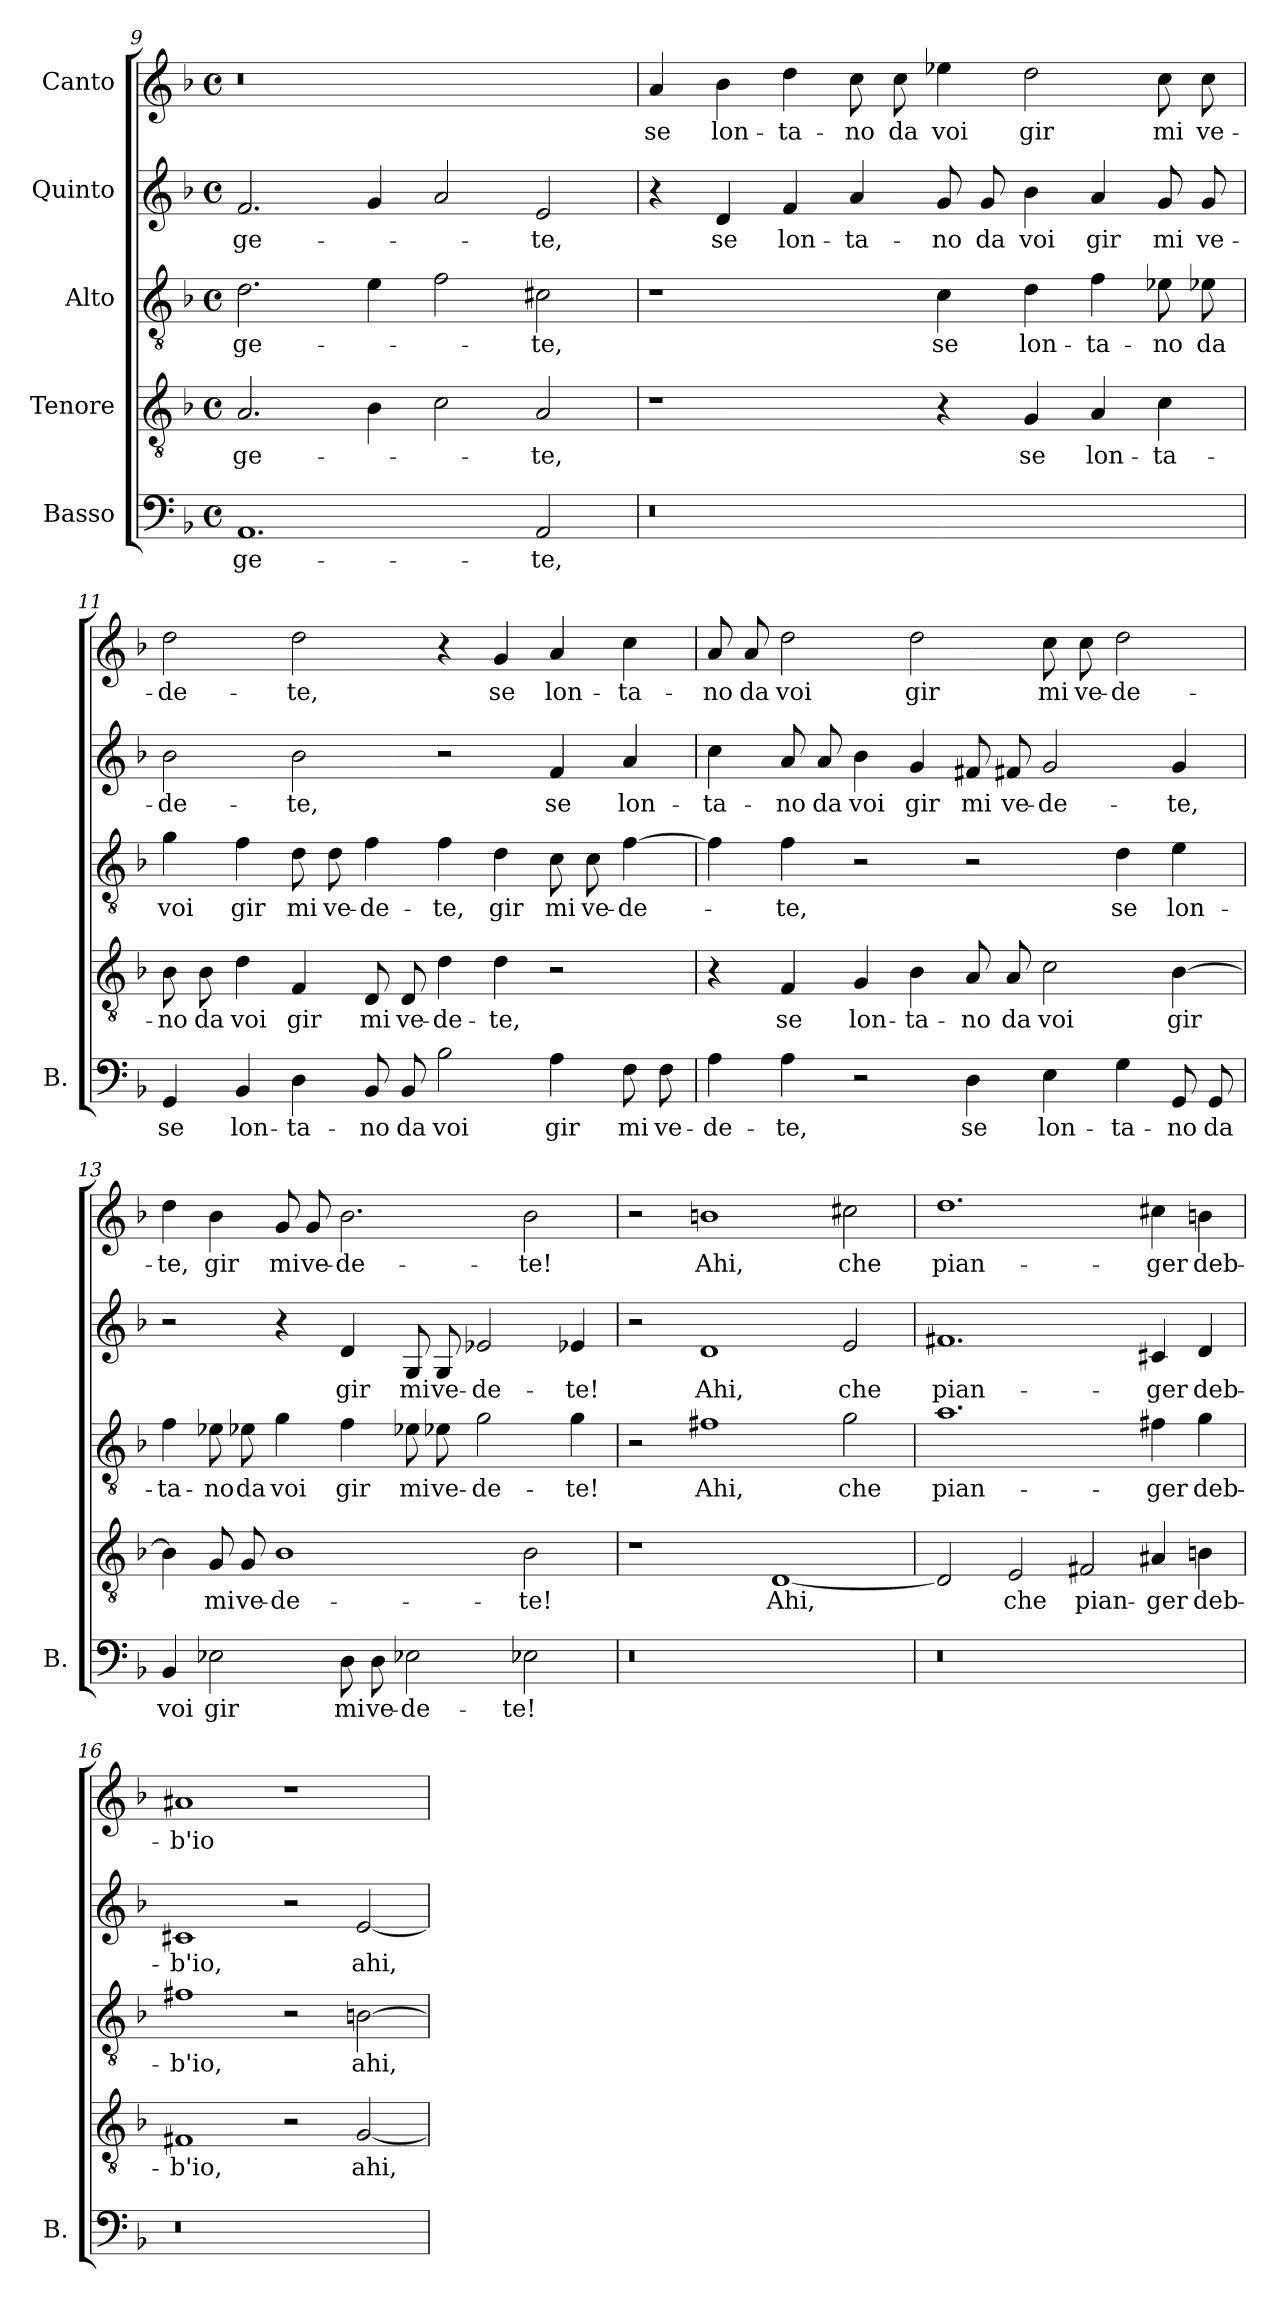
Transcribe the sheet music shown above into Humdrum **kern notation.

**kern	**text	**kern	**text	**kern	**text	**kern	**text	**kern	**text
*part5	*part5	*part4	*part4	*part3	*part3	*part2	*part2	*part1	*part1
*staff5	*staff5	*staff4	*staff4	*staff3	*staff3	*staff2	*staff2	*staff1	*staff1
*I"Basso	*	*I"Tenore	*	*I"Alto	*	*I"Quinto	*	*I"Canto	*
*I'B.	*	*	*	*	*	*	*	*	*
*clefF4	*	*clefGv2	*	*clefGv2	*	*clefG2	*	*clefG2	*
*k[b-]	*	*k[b-]	*	*k[b-]	*	*k[b-]	*	*k[b-]	*
*F:	*	*F:	*	*F:	*	*F:	*	*F:	*
*M4/4	*	*M4/4	*	*M4/4	*	*M4/4	*	*M4/4	*
*met(c)	*	*met(c)	*	*met(c)	*	*met(c)	*	*met(c)	*
=9	=9	=9	=9	=9	=9	=9	=9	=9	=9
!	!	!	!	!	!	!	!	!LO:N:vis=0	!
1.AA/	-ge-	2.A/	-ge-	2.d\	-ge-	2.f/	-ge-	1r	.
.	.	4B-\	.	4e\	.	4g/	.	.	.
.	.	2c\	.	2f\	.	2a/	.	1ryy	.
2AA/	-te,	2A/	-te,	2c#X\	-te,	2e/	-te,	.	.
=10	=10	=10	=10	=10	=10	=10	=10	=10	=10
!LO:N:vis=0	!	!	!	!	!	!	!	!	!
1r	.	1r	.	1r	.	4r	.	4a/	se
.	.	.	.	.	.	4d/	se	4b-\	lon-
.	.	.	.	.	.	4f/	lon-	4dd\	-ta-
.	.	.	.	.	.	4a/	-ta-	8cc\	-no
.	.	.	.	.	.	.	.	8cc\	da
1ryy	.	4r	.	4c\	se	8g/	-no	4ee-X\	voi
.	.	.	.	.	.	8g/	da	.	.
.	.	4G/	se	4d\	lon-	4b-\	voi	2dd\	gir
.	.	4A/	lon-	4f\	-ta-	4a/	gir	.	.
.	.	4c\	-ta-	8e-X\	-no	8g/	mi	8cc\	mi
.	.	.	.	8e-X\	da	8g/	ve-	8cc\	ve-
=11	=11	=11	=11	=11	=11	=11	=11	=11	=11
4GG/	se	8B-\	-no	4g\	voi	2b-\	-de-	2dd\	-de-
.	.	8B-\	da	.	.	.	.	.	.
4BB-/	lon-	4d\	voi	4f\	gir	.	.	.	.
4D\	-ta-	4F/	gir	8d\	mi	2b-\	-te,	2dd\	-te,
.	.	.	.	8d\	ve-	.	.	.	.
8BB-/	-no	8D/	mi	4f\	-de-	.	.	.	.
8BB-/	da	8D/	ve-	.	.	.	.	.	.
2B-\	voi	4d\	-de-	4f\	-te,	2r	.	4r	.
.	.	4d\	-te,	4d\	gir	.	.	4g/	se
4A\	gir	2r	.	8c\	mi	4f/	se	4a/	lon-
.	.	.	.	8c\	ve-	.	.	.	.
8F\	mi	.	.	[4f\	-de-	4a/	lon-	4cc\	-ta-
8F\	ve-	.	.	.	.	.	.	.	.
=12	=12	=12	=12	=12	=12	=12	=12	=12	=12
4A\	-de-	4r	.	4f\]	.	4cc\	-ta-	8a/	-no
.	.	.	.	.	.	.	.	8a/	da
4A\	-te,	4F/	se	4f\	-te,	8a/	-no	2dd\	voi
.	.	.	.	.	.	8a/	da	.	.
2r	.	4G/	lon-	2r	.	4b-\	voi	.	.
.	.	4B-\	-ta-	.	.	4g/	gir	2dd\	gir
4D\	se	8A/	-no	2r	.	8f#X/	mi	.	.
.	.	8A/	da	.	.	8f#X/	ve-	.	.
4E\	lon-	2c\	voi	.	.	2g/	-de-	8cc\	mi
.	.	.	.	.	.	.	.	8cc\	ve-
4G\	-ta-	.	.	4d\	se	.	.	2dd\	-de-
8GG/	-no	[4B-\	gir	4e\	lon-	4g/	-te,	.	.
8GG/	da	.	.	.	.	.	.	.	.
=13	=13	=13	=13	=13	=13	=13	=13	=13	=13
4BB-/	voi	4B-\]	.	4f\	-ta-	2r	.	4dd\	-te,
2E-X\	gir	8G/	mi	8e-X\	-no	.	.	4b-\	gir
.	.	8G/	ve-	8e-X\	da	.	.	.	.
.	.	1B-\	-de-	4g\	voi	4r	.	8g/	mi
.	.	.	.	.	.	.	.	8g/	ve-
8D\	mi	.	.	4f\	gir	4d/	gir	2.b-\	-de-
8D\	ve-	.	.	.	.	.	.	.	.
2E-X\	-de-	.	.	8e-X\	mi	8G/	mi	.	.
.	.	.	.	8e-X\	ve-	8G/	ve-	.	.
.	.	.	.	2g\	-de-	2e-X/	-de-	.	.
2E-X\	-te!	2B-\	-te!	.	.	.	.	2b-\	-te!
.	.	.	.	4g\	-te!	4e-X/	-te!	.	.
=14	=14	=14	=14	=14	=14	=14	=14	=14	=14
!LO:N:vis=0	!	!	!	!	!	!	!	!	!
1r	.	1r	.	2r	.	2r	.	2r	.
.	.	.	.	1f#X\	Ahi,	1d/	Ahi,	1bn\	Ahi,
1ryy	.	[1D/	Ahi,	.	.	.	.	.	.
.	.	.	.	2g\	che	2e/	che	2cc#X\	che
=15	=15	=15	=15	=15	=15	=15	=15	=15	=15
!LO:N:vis=0	!	!	!	!	!	!	!	!	!
1r	.	2D/]	.	1.a\	pian-	1.f#X/	pian-	1.dd\	pian-
.	.	2E/	che	.	.	.	.	.	.
1ryy	.	2F#X/	pian-	.	.	.	.	.	.
.	.	4A#X/	-ger	4f#X\	-ger	4c#X/	-ger	4cc#X\	-ger
.	.	4Bn\	deb-	4g\	deb-	4d/	deb-	4bn\	deb-
=16	=16	=16	=16	=16	=16	=16	=16	=16	=16
!LO:N:vis=0	!	!	!	!	!	!	!	!	!
1r	.	1F#X/	-b'io,	1f#X\	-b'io,	1c#X/	-b'io,	1a#X/	-b'io
1ryy	.	2r	.	2r	.	2r	.	1r	.
.	.	[2G/	ahi,	[2Bn\	ahi,	[2e/	ahi,	.	.
=	=	=	=	=	=	=	=	=	=
*-	*-	*-	*-	*-	*-	*-	*-	*-	*-
